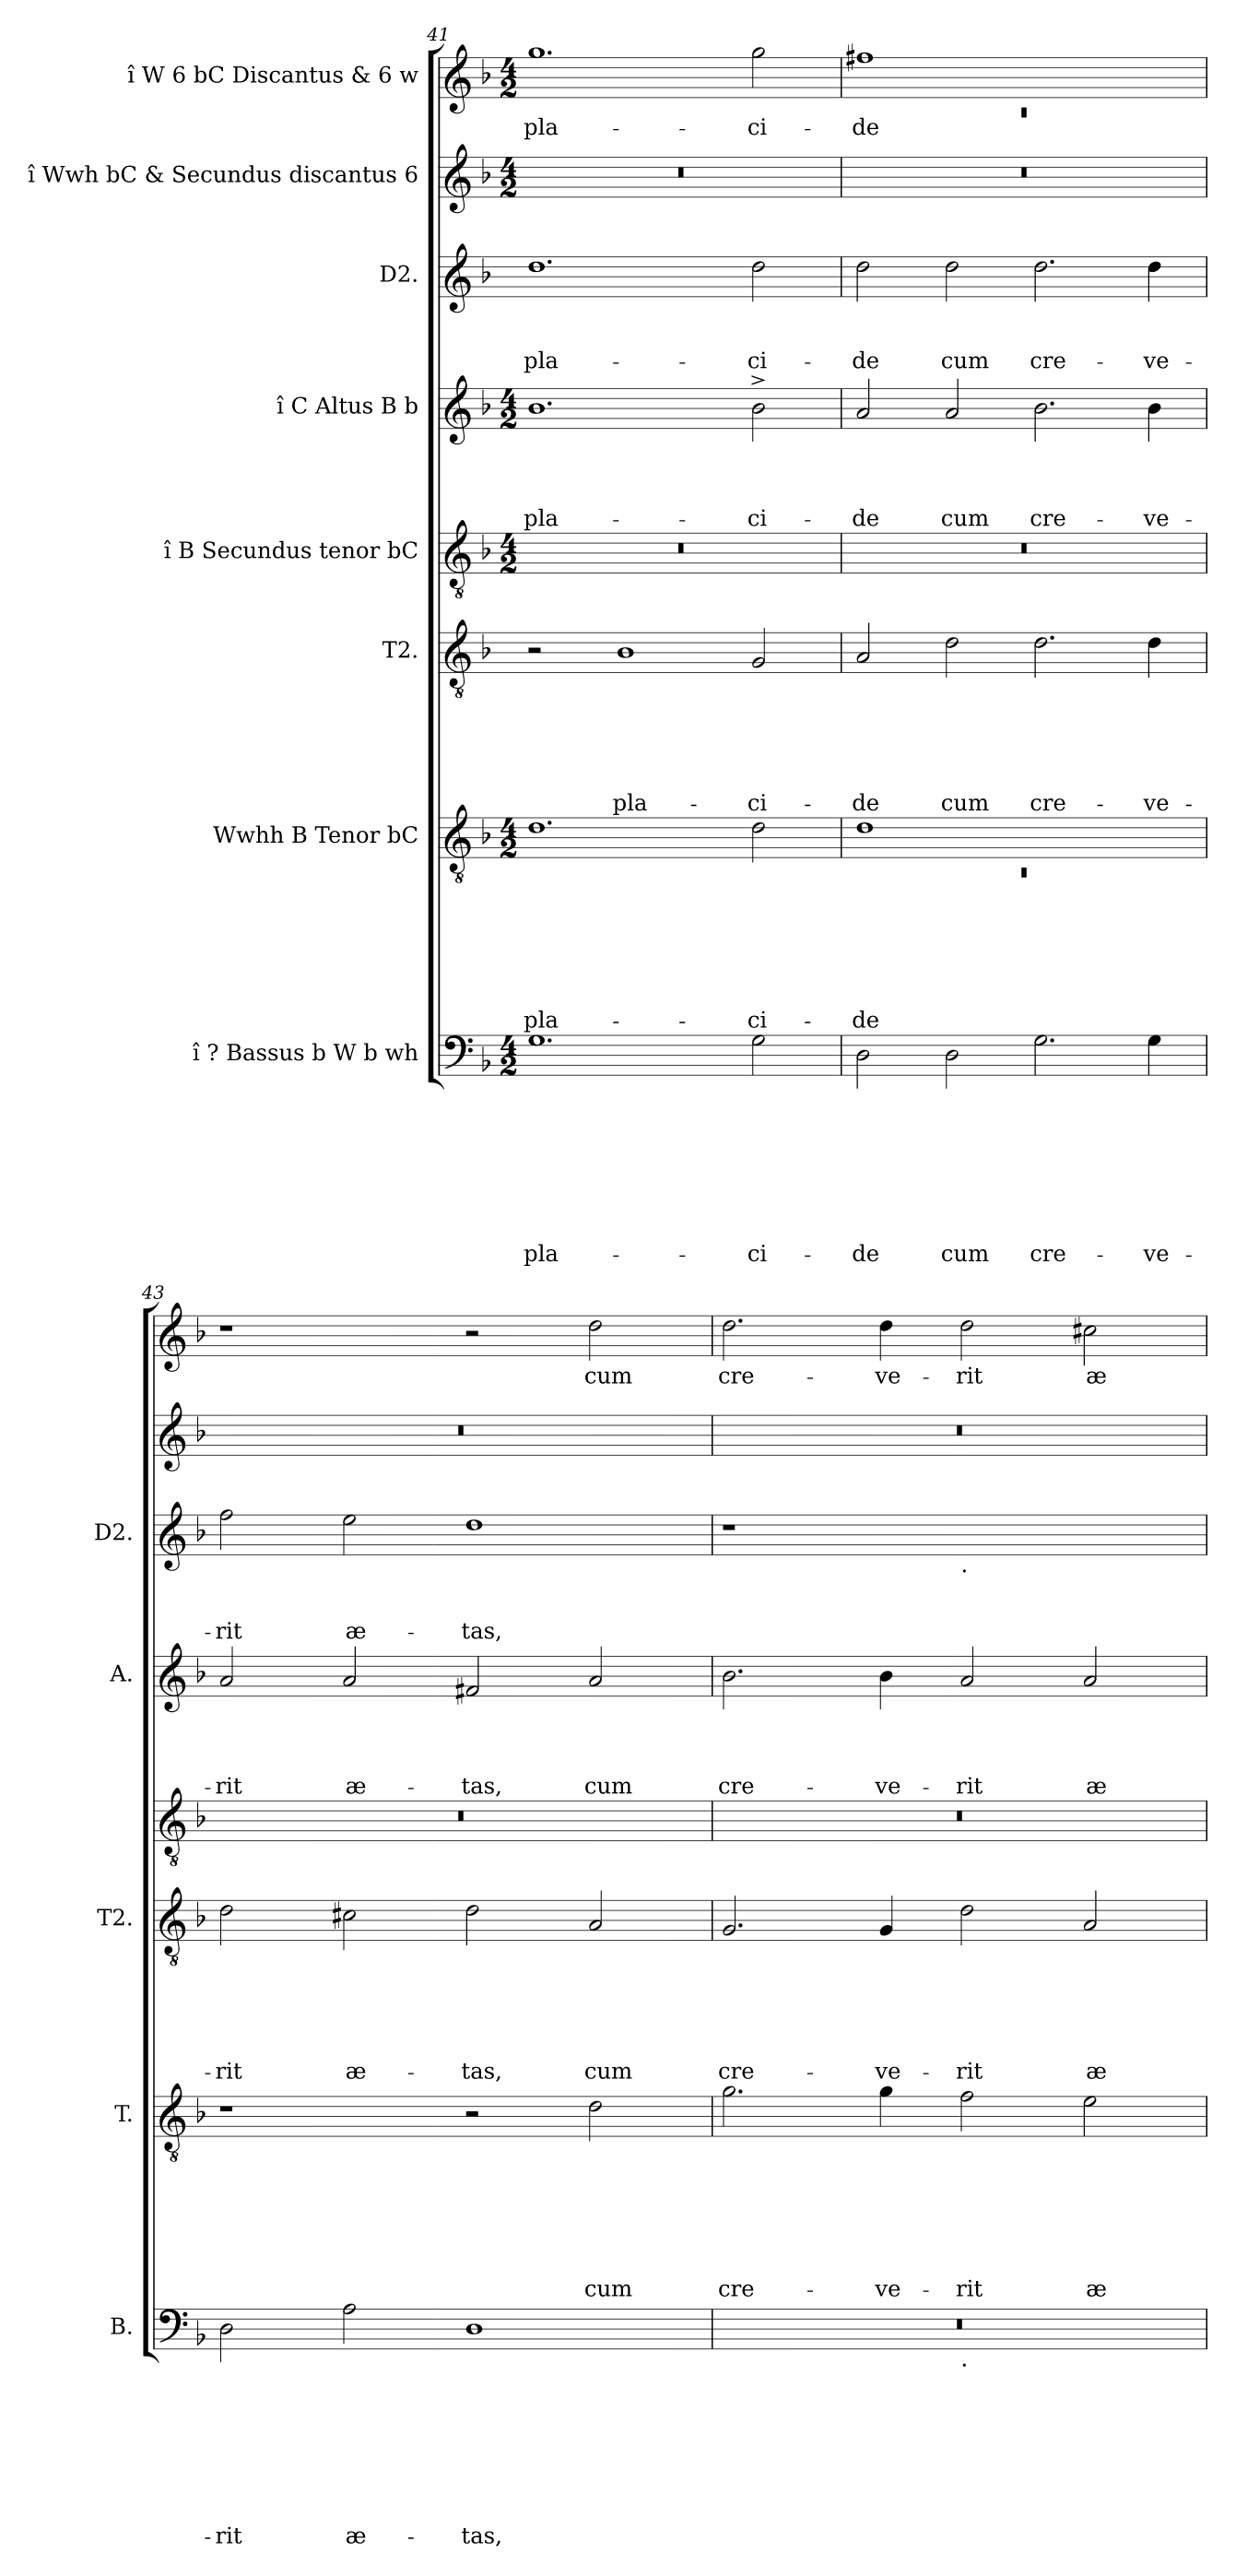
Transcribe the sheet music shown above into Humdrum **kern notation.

**kern	**text	**text	**text	**text	**text	**text	**text	**text	**kern	**text	**text	**text	**text	**text	**text	**text	**kern	**text	**text	**text	**text	**text	**text	**kern	**kern	**text	**text	**text	**text	**kern	**text	**text	**text	**kern	**kern	**text
*part8	*part8	*part8	*part8	*part8	*part8	*part8	*part8	*part8	*part7	*part7	*part7	*part7	*part7	*part7	*part7	*part7	*part6	*part6	*part6	*part6	*part6	*part6	*part6	*part5	*part4	*part4	*part4	*part4	*part4	*part3	*part3	*part3	*part3	*part2	*part1	*part1
*staff8	*staff8	*staff8	*staff8	*staff8	*staff8	*staff8	*staff8	*staff8	*staff7	*staff7	*staff7	*staff7	*staff7	*staff7	*staff7	*staff7	*staff6	*staff6	*staff6	*staff6	*staff6	*staff6	*staff6	*staff5	*staff4	*staff4	*staff4	*staff4	*staff4	*staff3	*staff3	*staff3	*staff3	*staff2	*staff1	*staff1
*I"î ? Bassus b W b wh	*	*	*	*	*	*	*	*	*I"Wwhh B Tenor bC	*	*	*	*	*	*	*	*I"T2.	*	*	*	*	*	*	*I"î B Secundus tenor bC	*I"î C Altus B b	*	*	*	*	*I"D2.	*	*	*	*I"î Wwh bC & Secundus discantus 6	*I"î W 6 bC Discantus & 6 w	*
*I'B.	*	*	*	*	*	*	*	*	*I'T.	*	*	*	*	*	*	*	*I'T2.	*	*	*	*	*	*	*	*I'A.	*	*	*	*	*I'D2.	*	*	*	*	*	*
*clefF4	*	*	*	*	*	*	*	*	*clefGv2	*	*	*	*	*	*	*	*clefGv2	*	*	*	*	*	*	*clefGv2	*clefG2	*	*	*	*	*clefG2	*	*	*	*clefG2	*clefG2	*
*k[b-]	*	*	*	*	*	*	*	*	*k[b-]	*	*	*	*	*	*	*	*k[b-]	*	*	*	*	*	*	*k[b-]	*k[b-]	*	*	*	*	*k[b-]	*	*	*	*k[b-]	*k[b-]	*
*F:	*	*	*	*	*	*	*	*	*F:	*	*	*	*	*	*	*	*F:	*	*	*	*	*	*	*F:	*F:	*	*	*	*	*F:	*	*	*	*F:	*F:	*
*M4/2	*	*	*	*	*	*	*	*	*M4/2	*	*	*	*	*	*	*	*	*	*	*	*	*	*	*M4/2	*M4/2	*	*	*	*	*	*	*	*	*M4/2	*M4/2	*
=41	=41	=41	=41	=41	=41	=41	=41	=41	=41	=41	=41	=41	=41	=41	=41	=41	=41	=41	=41	=41	=41	=41	=41	=41	=41	=41	=41	=41	=41	=41	=41	=41	=41	=41	=41	=41
!	!	!	!	!	!	!	!	!LO:LY:b	!	!	!	!	!	!	!	!LO:LY:b	!	!	!	!	!	!	!	!	!	!	!	!	!LO:LY:b	!	!	!	!LO:LY:b	!	!	!LO:LY:b
1.G	.	.	.	.	.	.	.	pla-	1.d	.	.	.	.	.	.	pla-	2r	.	.	.	.	.	.	0r	1.b-	.	.	.	pla-	1.dd	.	.	pla-	0r	1.gg	pla-
!	!	!	!	!	!	!	!	!	!	!	!	!	!	!	!	!	!	!	!	!	!	!	!LO:LY:b	!	!	!	!	!	!	!	!	!	!	!	!	!
.	.	.	.	.	.	.	.	.	.	.	.	.	.	.	.	.	1B-	.	.	.	.	.	pla-	.	.	.	.	.	.	.	.	.	.	.	.	.
!	!	!	!	!	!	!	!	!LO:LY:b	!	!	!	!	!	!	!	!LO:LY:b	!	!	!	!	!	!	!LO:LY:b	!	!	!	!	!	!LO:LY:b	!	!	!	!LO:LY:b	!	!	!LO:LY:b
2G\	.	.	.	.	.	.	.	-ci-	2d\	.	.	.	.	.	.	-ci-	2G/	.	.	.	.	.	-ci-	.	2b-^>\	.	.	.	-ci-	2dd\	.	.	-ci-	.	2gg\	-ci-
=42	=42	=42	=42	=42	=42	=42	=42	=42	=42	=42	=42	=42	=42	=42	=42	=42	=42	=42	=42	=42	=42	=42	=42	=42	=42	=42	=42	=42	=42	=42	=42	=42	=42	=42	=42	=42
*	*	*	*	*	*	*	*	*	*^	*	*	*	*	*	*	*	*	*	*	*	*	*	*	*	*	*	*	*	*	*	*	*	*	*	*^	*
!	!	!	!	!	!	!	!	!LO:LY:b	!	!LO:N:vis=1	!	!	!	!	!	!	!LO:LY:b	!	!	!	!	!	!	!LO:LY:b	!	!	!	!	!	!LO:LY:b	!	!	!	!LO:LY:b	!	!	!LO:N:vis=1	!LO:LY:b
2D\	.	.	.	.	.	.	.	-de	1d	0rC	.	.	.	.	.	.	-de	2A/	.	.	.	.	.	-de	0r	2a/	.	.	.	-de	2dd\	.	.	-de	0r	1ff#X	0rc	-de
!	!	!	!	!	!	!	!	!LO:LY:b	!	!	!	!	!	!	!	!	!	!	!	!	!	!	!	!LO:LY:b	!	!	!	!	!	!LO:LY:b	!	!	!	!LO:LY:b	!	!	!	!
2D\	.	.	.	.	.	.	.	cum	.	.	.	.	.	.	.	.	.	2d\	.	.	.	.	.	cum	.	2a/	.	.	.	cum	2dd\	.	.	cum	.	.	.	.
!	!	!	!	!	!	!	!	!LO:LY:b	!	!	!	!	!	!	!	!	!	!	!	!	!	!	!	!LO:LY:b	!	!	!	!	!	!LO:LY:b	!	!	!	!LO:LY:b	!	!	!	!
2.G\	.	.	.	.	.	.	.	cre-	1ryy	.	.	.	.	.	.	.	.	2.d\	.	.	.	.	.	cre-	.	2.b-\	.	.	.	cre-	2.dd\	.	.	cre-	.	1ryy	.	.
!	!	!	!	!	!	!	!	!LO:LY:b	!	!	!	!	!	!	!	!	!	!	!	!	!	!	!	!LO:LY:b	!	!	!	!	!	!LO:LY:b	!	!	!	!LO:LY:b	!	!	!	!
4G\	.	.	.	.	.	.	.	-ve-	.	.	.	.	.	.	.	.	.	4d\	.	.	.	.	.	-ve-	.	4b-\	.	.	.	-ve-	4dd\	.	.	-ve-	.	.	.	.
*	*	*	*	*	*	*	*	*	*v	*v	*	*	*	*	*	*	*	*	*	*	*	*	*	*	*	*	*	*	*	*	*	*	*	*	*	*v	*v	*
=43	=43	=43	=43	=43	=43	=43	=43	=43	=43	=43	=43	=43	=43	=43	=43	=43	=43	=43	=43	=43	=43	=43	=43	=43	=43	=43	=43	=43	=43	=43	=43	=43	=43	=43	=43	=43
!	!	!	!	!	!	!	!	!LO:LY:b	!	!	!	!	!	!	!	!	!	!	!	!	!	!	!LO:LY:b	!	!	!	!	!	!LO:LY:b	!	!	!	!LO:LY:b	!	!	!
2D\	.	.	.	.	.	.	.	-rit	1r	.	.	.	.	.	.	.	2d\	.	.	.	.	.	-rit	0r	2a/	.	.	.	-rit	2ff\	.	.	-rit	0r	1r	.
!	!	!	!	!	!	!	!	!LO:LY:b	!	!	!	!	!	!	!	!	!	!	!	!	!	!	!LO:LY:b	!	!	!	!	!	!LO:LY:b	!	!	!	!LO:LY:b	!	!	!
2A\	.	.	.	.	.	.	.	æ-	.	.	.	.	.	.	.	.	2c#X\	.	.	.	.	.	æ-	.	2a/	.	.	.	æ-	2ee\	.	.	æ-	.	.	.
!	!	!	!	!	!	!	!	!LO:LY:b	!	!	!	!	!	!	!	!	!	!	!	!	!	!	!LO:LY:b	!	!	!	!	!	!LO:LY:b	!	!	!	!LO:LY:b	!	!	!
1D	.	.	.	.	.	.	.	-tas,	2r	.	.	.	.	.	.	.	2d\	.	.	.	.	.	-tas,	.	2f#X/	.	.	.	-tas,	1dd	.	.	-tas,	.	2r	.
!	!	!	!	!	!	!	!	!	!	!	!	!	!	!	!	!LO:LY:b	!	!	!	!	!	!	!LO:LY:b	!	!	!	!	!	!LO:LY:b	!	!	!	!	!	!	!LO:LY:b
.	.	.	.	.	.	.	.	.	2d\	.	.	.	.	.	.	cum	2A/	.	.	.	.	.	cum	.	2a/	.	.	.	cum	.	.	.	.	.	2dd\	cum
=44	=44	=44	=44	=44	=44	=44	=44	=44	=44	=44	=44	=44	=44	=44	=44	=44	=44	=44	=44	=44	=44	=44	=44	=44	=44	=44	=44	=44	=44	=44	=44	=44	=44	=44	=44	=44
!	!	!	!	!	!	!	!	!	!	!	!	!	!	!	!	!LO:LY:b	!	!	!	!	!	!	!LO:LY:b	!	!	!	!	!	!LO:LY:b	!	!	!	!	!	!	!LO:LY:b
*^	*	*	*	*	*	*	*	*	*	*	*	*	*	*	*	*	*	*	*	*	*	*	*	*	*	*	*	*	*	*	*	*	*	*	*	*
0r	1ryy	.	.	.	.	.	.	.	.	2.g\	.	.	.	.	.	.	cre-	2.G/	.	.	.	.	.	cre-	0r	2.b-\	.	.	.	cre-	1r	.	.	.	0r	2.dd\	cre-
!	!	!	!	!	!	!	!	!	!	!	!	!	!	!	!	!	!LO:LY:b	!	!	!	!	!	!	!LO:LY:b	!	!	!	!	!	!LO:LY:b	!	!	!	!	!	!	!LO:LY:b
.	.	.	.	.	.	.	.	.	.	4g\	.	.	.	.	.	.	-ve-	4G/	.	.	.	.	.	-ve-	.	4b-\	.	.	.	-ve-	.	.	.	.	.	4dd\	-ve-
!	!	!	!	!	!	!	!	!	!	!	!	!	!	!	!	!	!	!	!	!	!	!	!	!	!	!	!	!	!	!	!LO:TX:b:t=.	!	!	!	!	!	!
!	!LO:TX:b:t=.	!	!	!	!	!	!	!	!	!	!	!	!	!	!	!	!	!	!	!	!	!	!	!	!	!	!	!	!	!	!	!	!	!	!	!	!
!	!	!	!	!	!	!	!	!	!	!	!	!	!	!	!	!	!LO:LY:b	!	!	!	!	!	!	!LO:LY:b	!	!	!	!	!	!LO:LY:b	!	!	!	!	!	!	!LO:LY:b
.	1ryy	.	.	.	.	.	.	.	.	2f\	.	.	.	.	.	.	-rit	2d\	.	.	.	.	.	-rit	.	2a/	.	.	.	-rit	1ryy	.	.	.	.	2dd\	-rit
!	!	!	!	!	!	!	!	!	!	!	!	!	!	!	!	!	!LO:LY:b	!	!	!	!	!	!	!LO:LY:b	!	!	!	!	!	!LO:LY:b	!	!	!	!	!	!	!LO:LY:b
.	.	.	.	.	.	.	.	.	.	2e\	.	.	.	.	.	.	æ-	2A/	.	.	.	.	.	æ-	.	2a/	.	.	.	æ-	.	.	.	.	.	2cc#X\	æ-
*v	*v	*	*	*	*	*	*	*	*	*	*	*	*	*	*	*	*	*	*	*	*	*	*	*	*	*	*	*	*	*	*	*	*	*	*	*	*
=	=	=	=	=	=	=	=	=	=	=	=	=	=	=	=	=	=	=	=	=	=	=	=	=	=	=	=	=	=	=	=	=	=	=	=	=
*-	*-	*-	*-	*-	*-	*-	*-	*-	*-	*-	*-	*-	*-	*-	*-	*-	*-	*-	*-	*-	*-	*-	*-	*-	*-	*-	*-	*-	*-	*-	*-	*-	*-	*-	*-	*-
